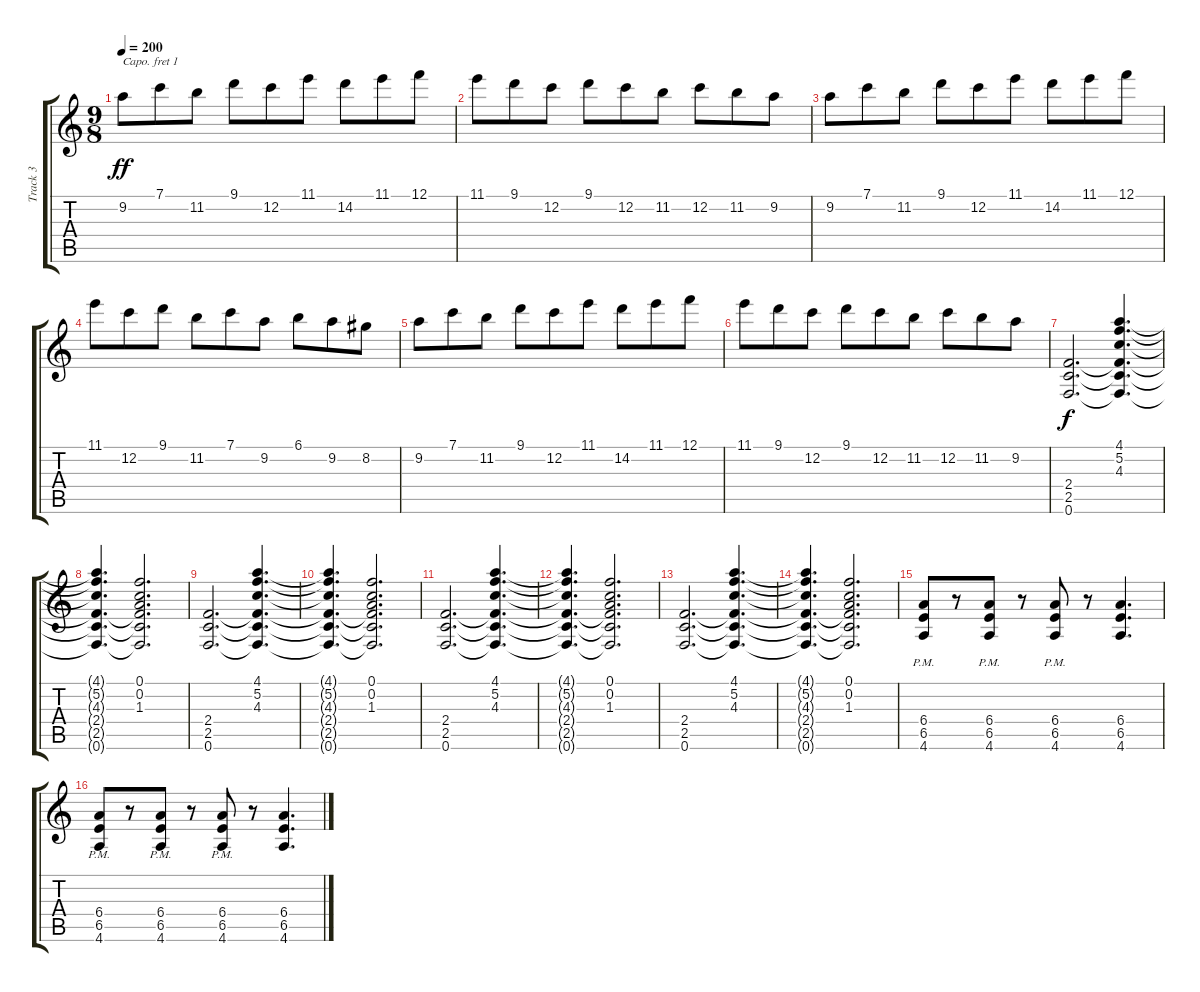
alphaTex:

\track ("Track 3" "Track 3") {instrument distortionguitar}
\staff {score tabs}
\capo 1
\tuning (E4 B3 G3 D3 A2 E2) {hide}
\ts (9 8)
\tempo 200
\clef g2
\ks c
9.2.8{dy ff} 7.1.8 11.2.8 9.1.8 12.2.8 11.1.8 14.2.8 11.1.8 12.1.8 |
11.1.8 9.1.8 12.2.8 9.1.8 12.2.8 11.2.8 12.2.8 11.2.8 9.2.8 |
9.2.8 7.1.8 11.2.8 9.1.8 12.2.8 11.1.8 14.2.8 11.1.8 12.1.8 |
11.1.8 12.2.8 9.1.8 11.2.8 7.1.8 9.2.8 6.1.8 9.2.8 8.2.8 |
9.2.8 7.1.8 11.2.8 9.1.8 12.2.8 11.1.8 14.2.8 11.1.8 12.1.8 |
11.1.8 9.1.8 12.2.8 9.1.8 12.2.8 11.2.8 12.2.8 11.2.8 9.2.8 |
(2.4 2.5 0.6).2{d dy f} (4.1 5.2 4.3 2.4{t} 2.5{t} 0.6{t}).4{d} |
(4.1{t} 5.2{t} 4.3{t} 2.4{t} 2.5{t} 0.6{t}).4{d} (0.1 0.2 1.3 2.4{t} 2.5{t} 0.6{t}).2{d} |
(2.4 2.5 0.6).2{d} (4.1 5.2 4.3 2.4{t} 2.5{t} 0.6{t}).4{d} |
(4.1{t} 5.2{t} 4.3{t} 2.4{t} 2.5{t} 0.6{t}).4{d} (0.1 0.2 1.3 2.4{t} 2.5{t} 0.6{t}).2{d} |
(2.4 2.5 0.6).2{d} (4.1 5.2 4.3 2.4{t} 2.5{t} 0.6{t}).4{d} |
(4.1{t} 5.2{t} 4.3{t} 2.4{t} 2.5{t} 0.6{t}).4{d} (0.1 0.2 1.3 2.4{t} 2.5{t} 0.6{t}).2{d} |
(2.4 2.5 0.6).2{d} (4.1 5.2 4.3 2.4{t} 2.5{t} 0.6{t}).4{d} |
(4.1{t} 5.2{t} 4.3{t} 2.4{t} 2.5{t} 0.6{t}).4{d} (0.1 0.2 1.3 2.4{t} 2.5{t} 0.6{t}).2{d} |
(6.4{pm} 6.5{pm} 4.6{pm}).8 r.8 (6.4{pm} 6.5{pm} 4.6{pm}).8 r.8 (6.4{pm} 6.5{pm} 4.6{pm}).8 r.8 (6.4 6.5 4.6).4{d} |
(6.4{pm} 6.5{pm} 4.6{pm}).8 r.8 (6.4{pm} 6.5{pm} 4.6{pm}).8 r.8 (6.4{pm} 6.5{pm} 4.6{pm}).8 r.8 (6.4 6.5 4.6).4{d}
